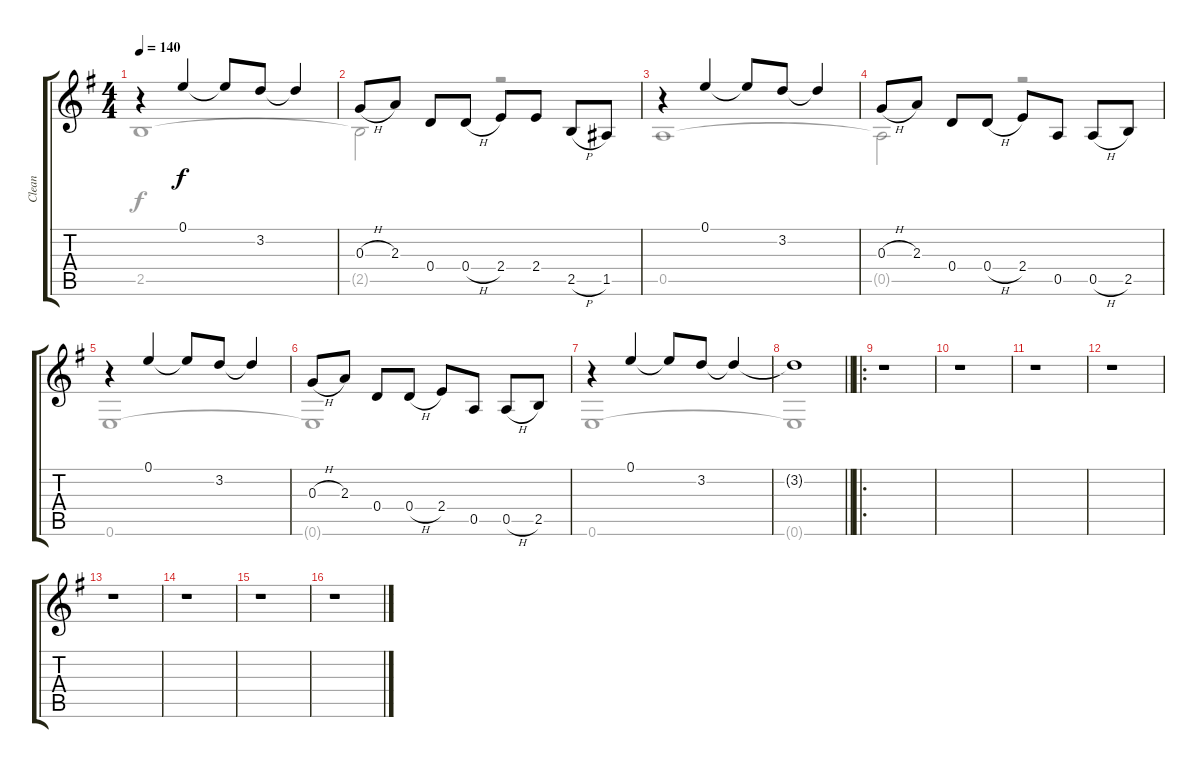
\track ("Clean" "Clean") {instrument electricguitarclean}
\staff {score tabs}
\tuning (E4 B3 G3 D3 A2 E2) {hide}
\voice
\ts (4 4)
\tempo 140
\clef g2
\ks g
r.4{dy f} 0.1.4 0.1{t}.8 3.2.8 3.2{t}.4 |
0.3{h}.8 2.3.8 0.4.8 0.4{h}.8 2.4.8 2.4.8 2.5{h}.8 1.5.8 |
r.4 0.1.4 0.1{t}.8 3.2.8 3.2{t}.4 |
0.3{h}.8 2.3.8 0.4.8 0.4{h}.8 2.4.8 0.5.8 0.5{h}.8 2.5.8 |
r.4 0.1.4 0.1{t}.8 3.2.8 3.2{t}.4 |
0.3{h}.8 2.3.8 0.4.8 0.4{h}.8 2.4.8 0.5.8 0.5{h}.8 2.5.8 |
r.4 0.1.4 0.1{t}.8 3.2.8 3.2{t}.4 |
\barLineRight lightlight
3.2{t}.1 |
\ro
r.1 |
r.1 |
r.1 |
r.1 |
r.1 |
r.1 |
r.1 |
r.1
\voice
\clef g2
\ottava regular
\simile none
\ks g
2.5.1{dy f} |
2.5{t}.2 r.2 |
0.5.1 |
0.5{t}.2 r.2 |
0.6.1 |
0.6{t}.1 |
0.6.1 |
\barLineRight lightlight
0.6{t}.1 |
|
|
|
|
|
|
|
